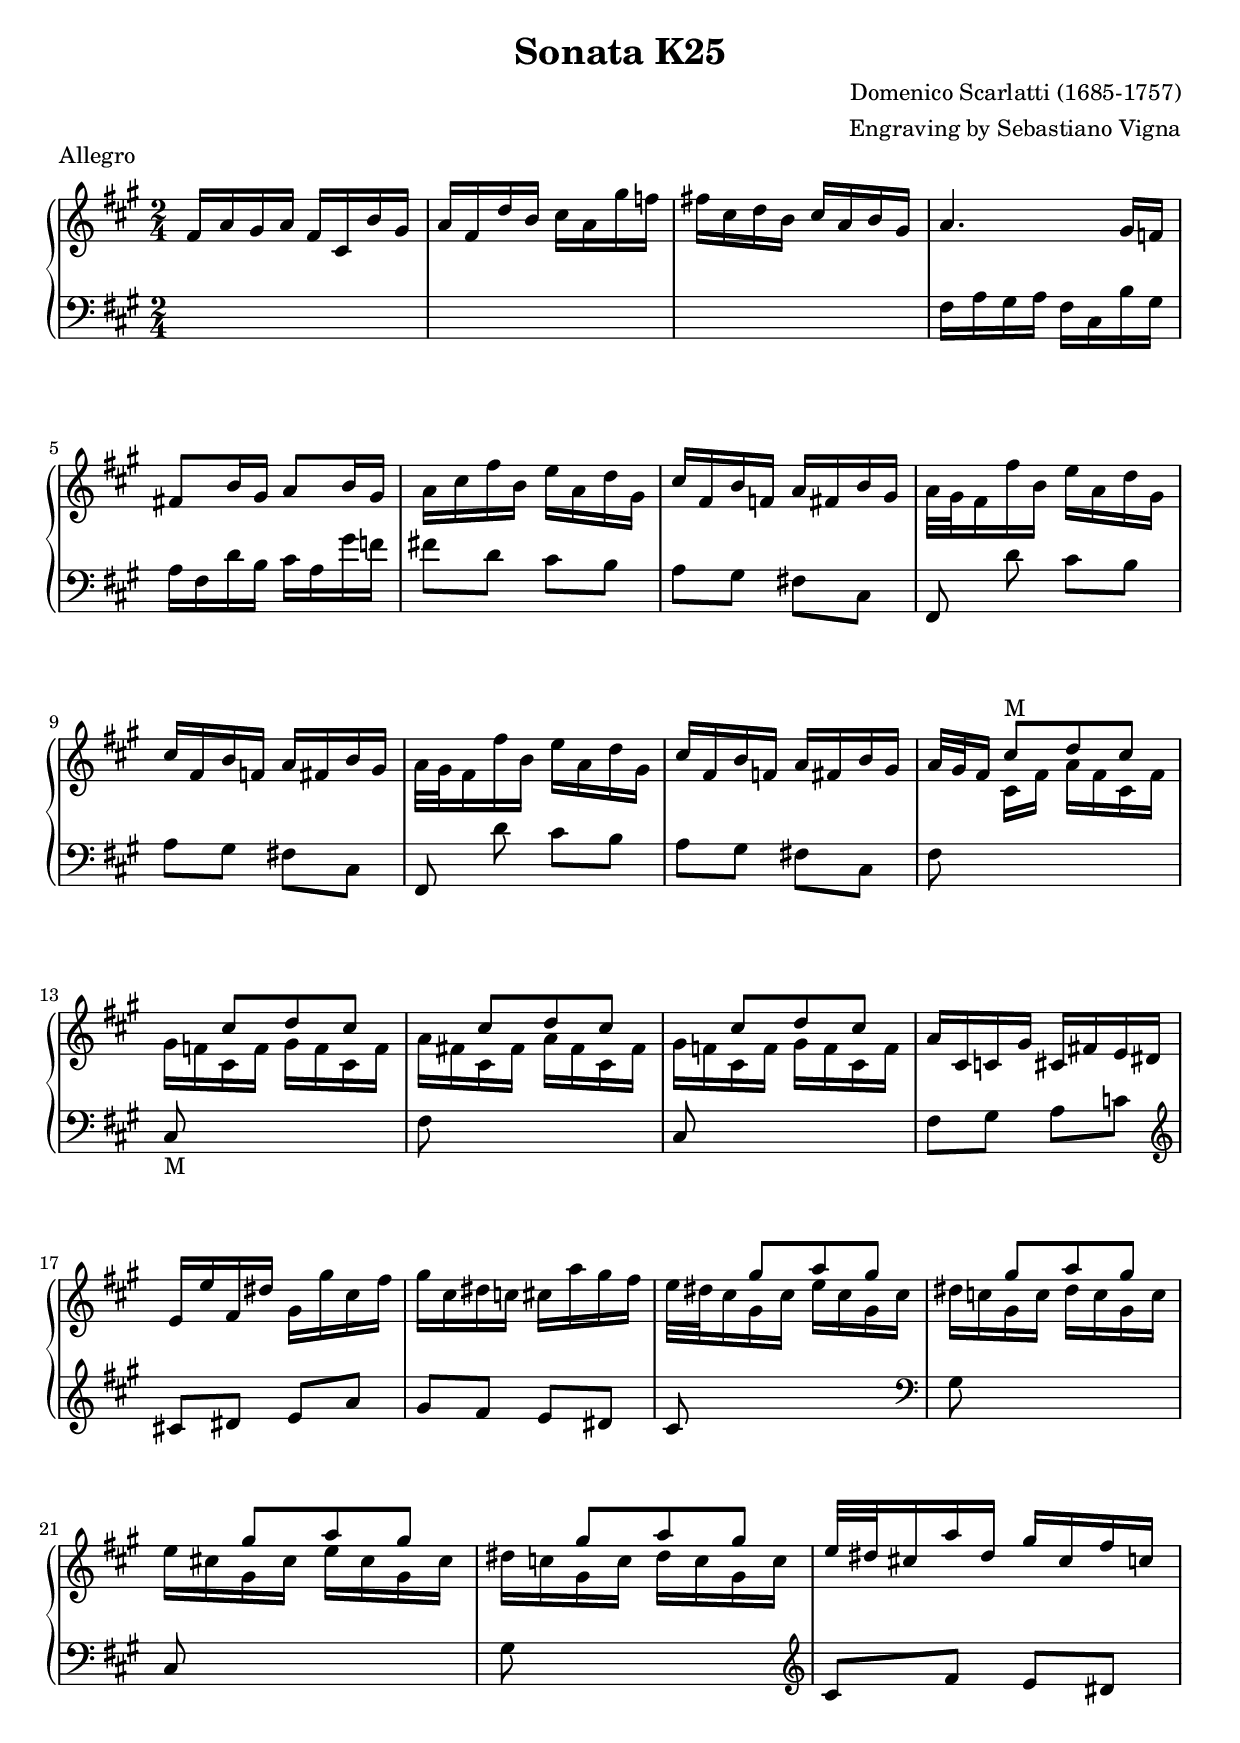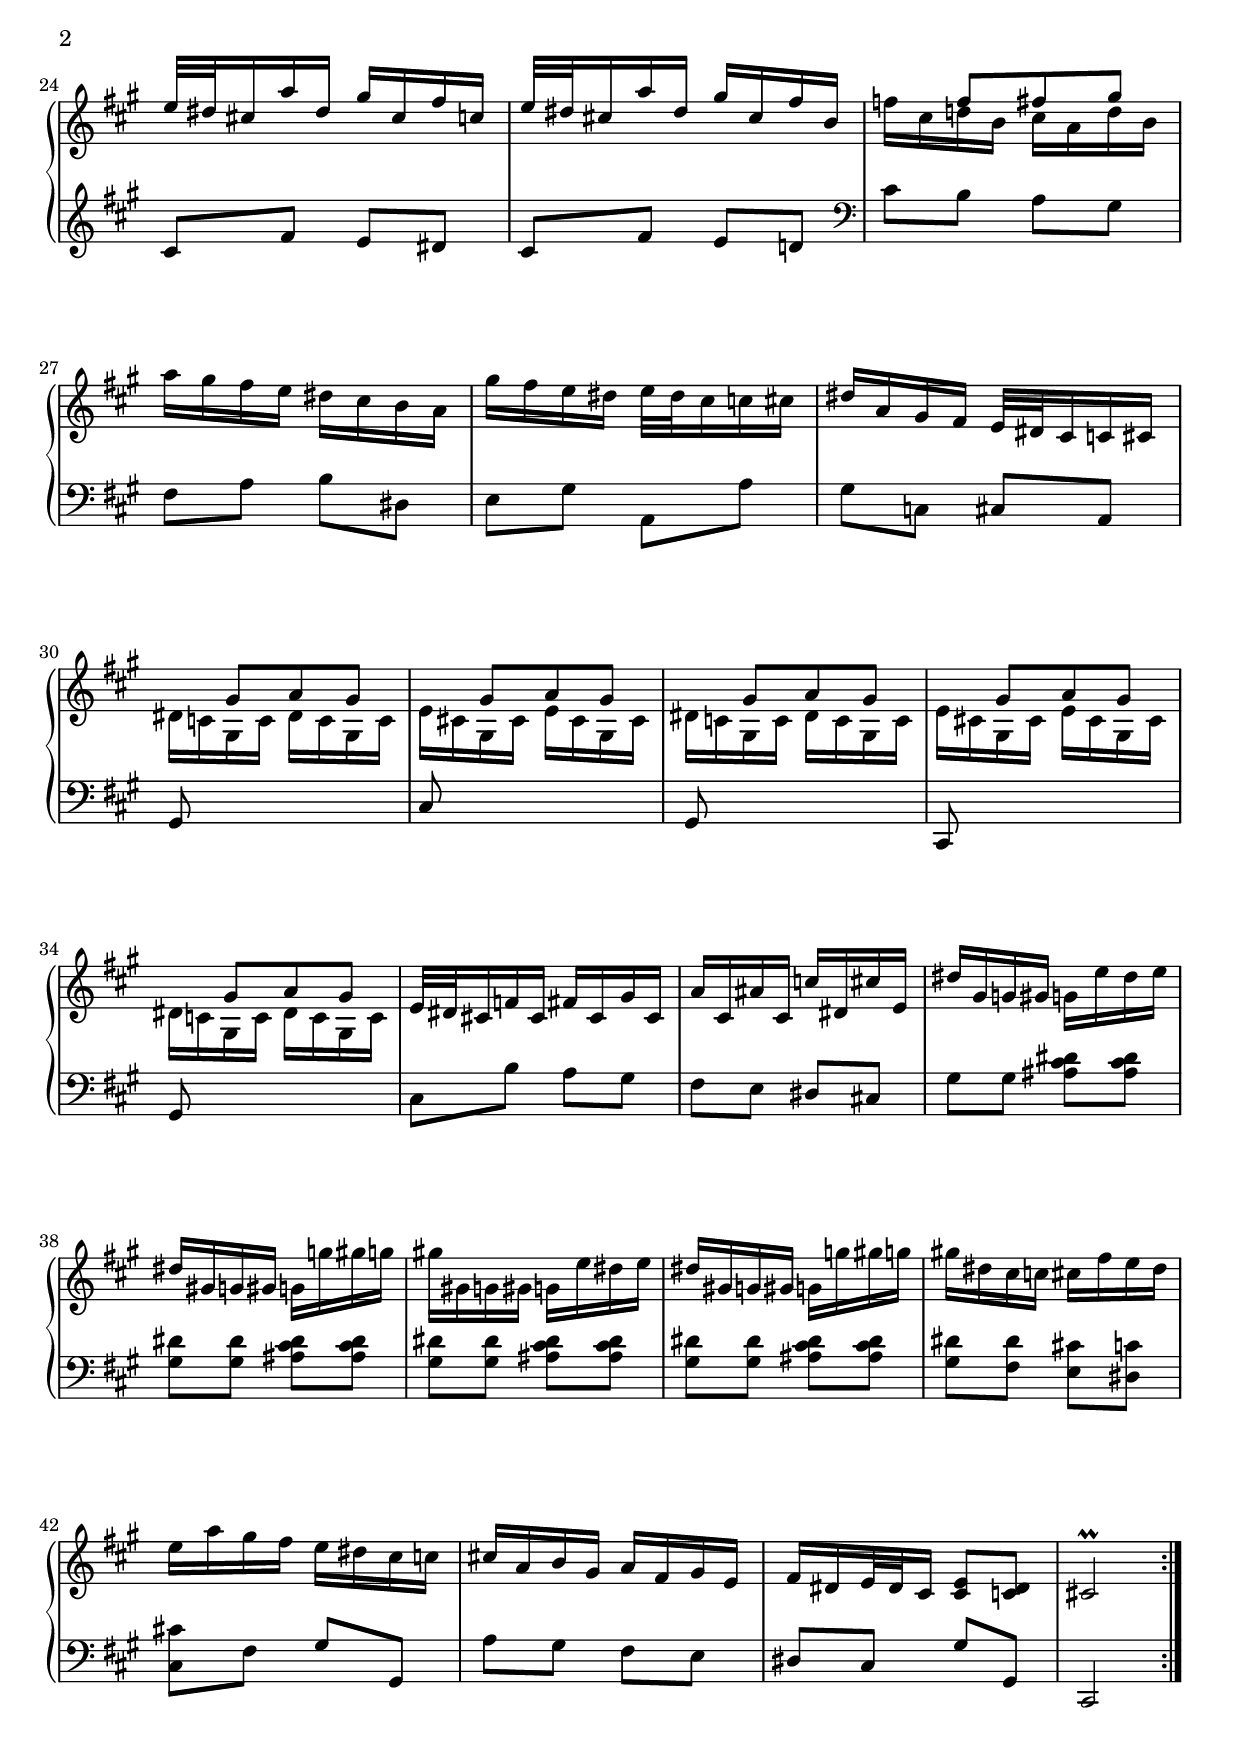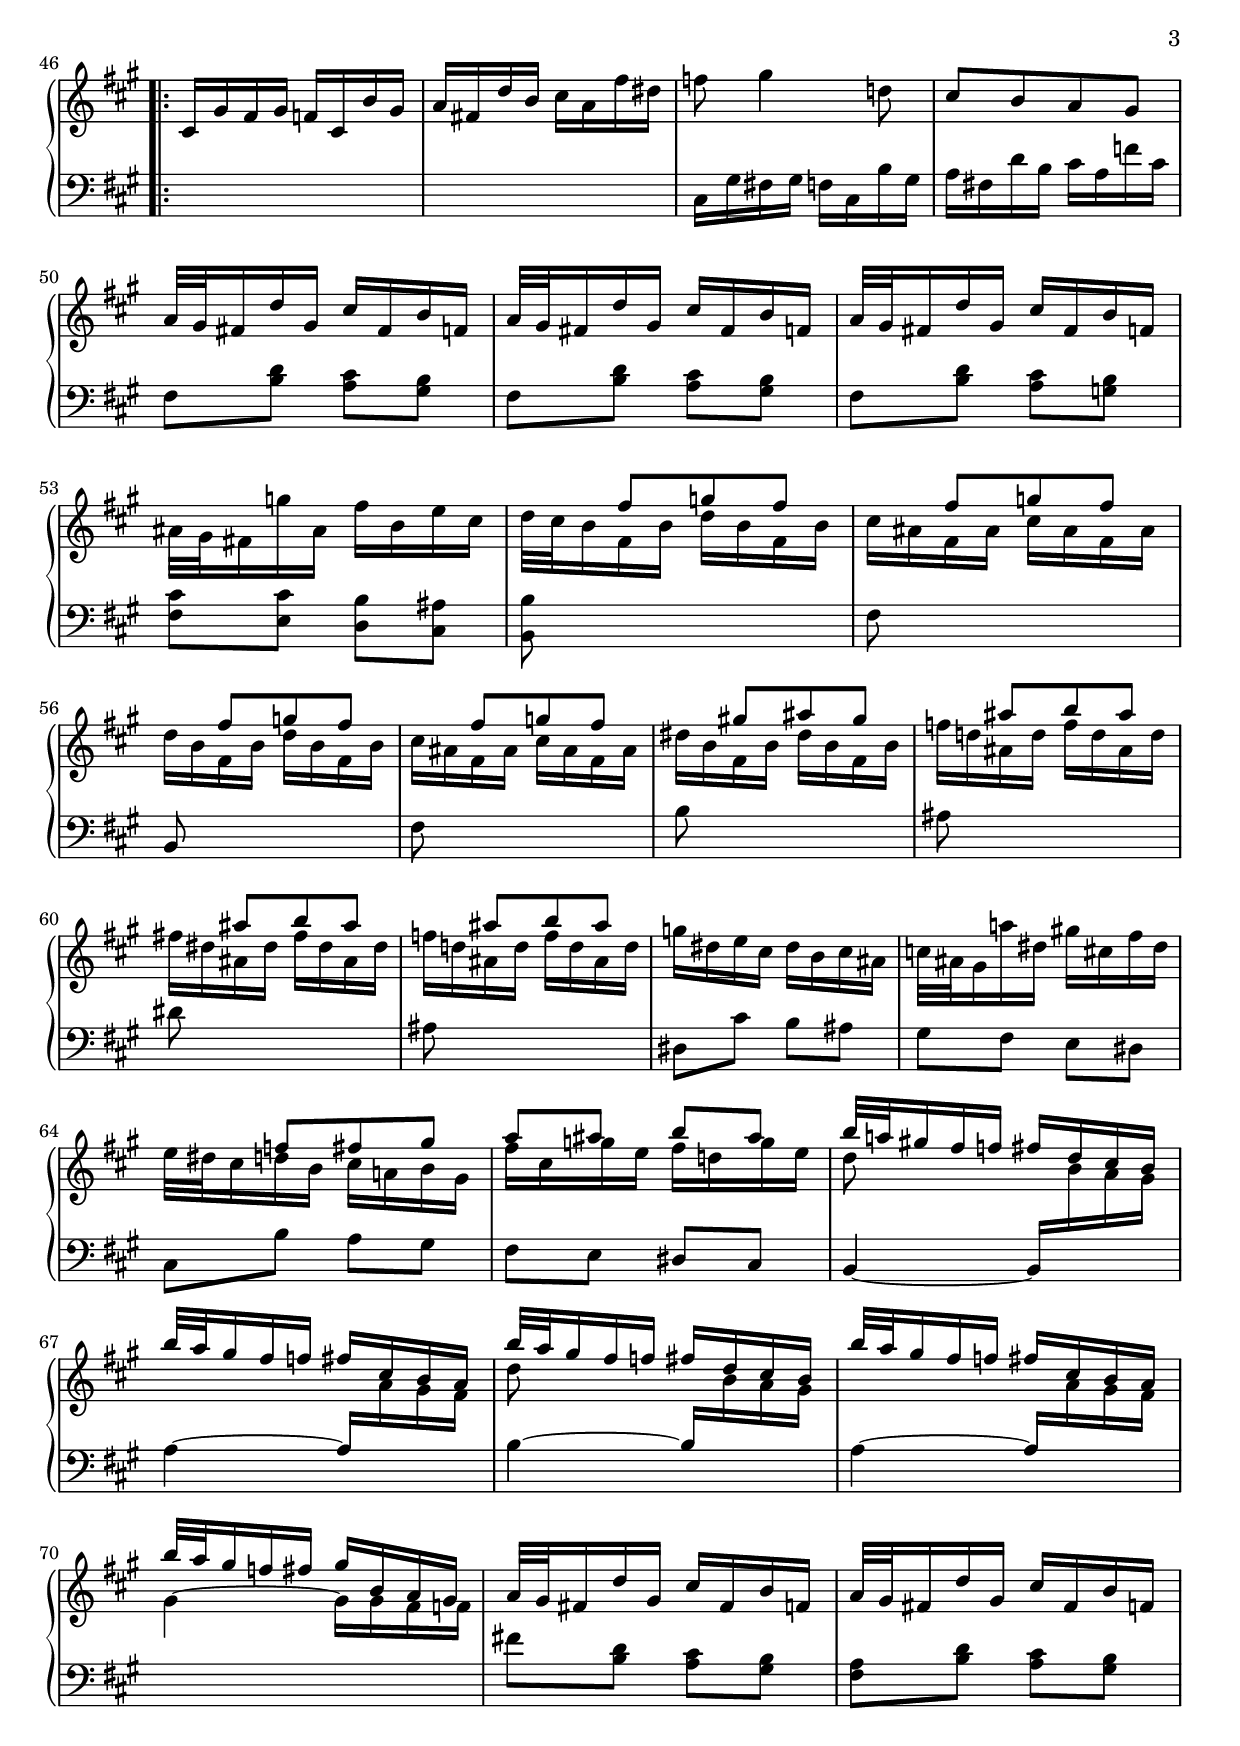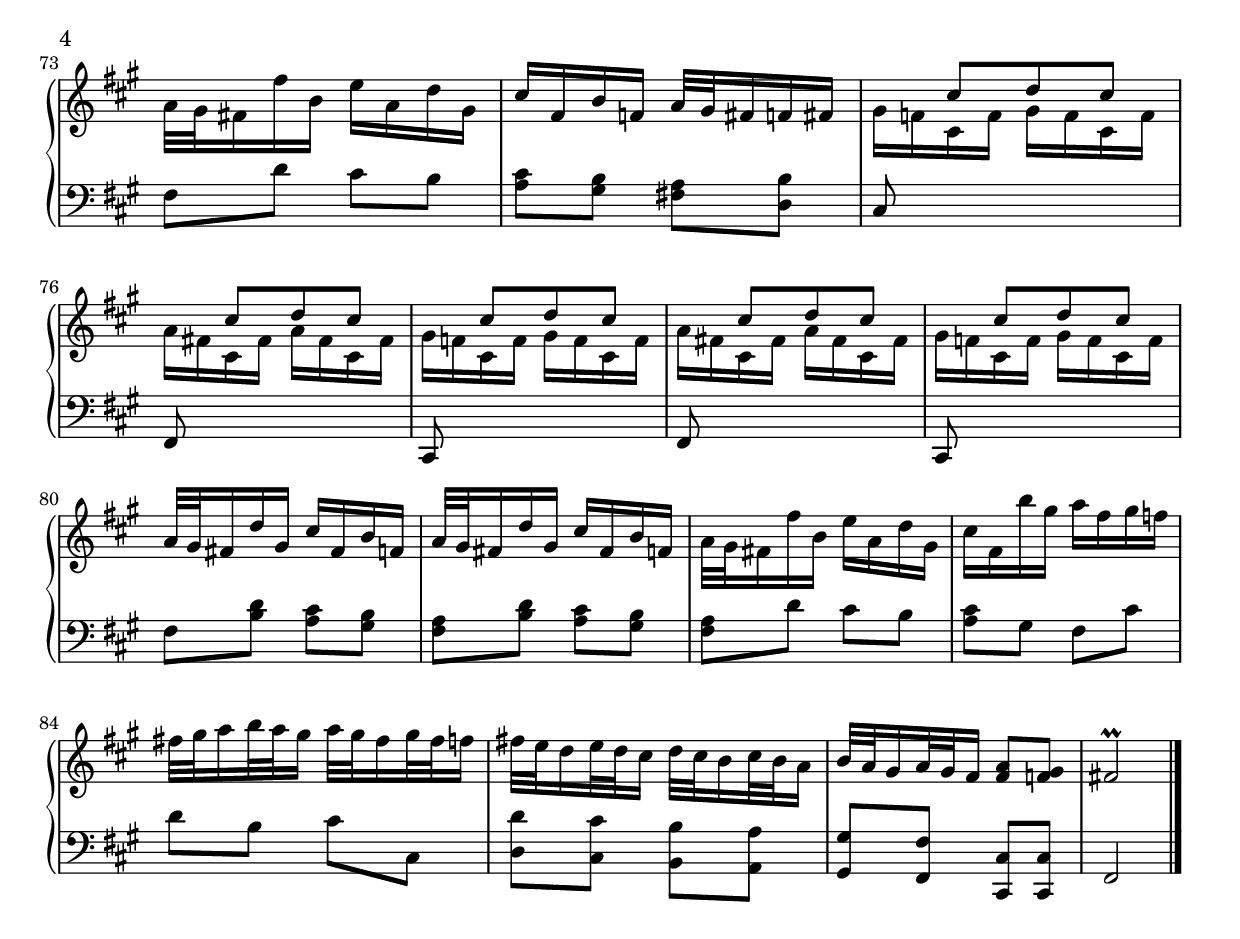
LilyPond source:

% Sonata K25 (Domenico Scarlatti)
% Engraving by Sebastiano Vigna

\version "2.18.0"

\book {
	\header {
		title = "Sonata K25"
		composer = "Domenico Scarlatti (1685-1757)"
		arranger = "Engraving by Sebastiano Vigna"
	}

\score {

\context PianoStaff <<
\accidentalStyle piano
\override Score.SpacingSpanner.shortest-duration-space = #2.5

\context Staff = upper {
	\skip 1 * 10 
}
\context Staff = lower {
	% #(override-auto-beam-setting '(end * * * *) 1 2 'Staff)
	\skip 1 * 10 
}

\context Staff = upper {
\time 2/4
\key fis \minor
\relative c' {
	fis16 a gis a fis cis b' gis  a fis d' b cis a gis' f  fis cis d b cis a b gis
	
	% 4
	a4. gis16 f  fis8 b16 gis a8 b16 gis
	% 6
	a16 cis \repeat unfold 3 { fis b,  e a, d gis,  cis fis, b f a fis b gis a32 gis fis16 }
	% 12 + 1/8
	<< { cis'8^\markup{M}[ d cis] } \\ { cis,16 fis a fis cis fis } >>
	% 13
	<< { s8 cis'[ d cis] } \\ { gis16 f cis f gis f cis f } >>
	<< { s8 cis'8[ d cis] } \\ { a16 fis cis fis a fis cis fis } >>
	<< { s8 cis'[ d cis] } \\ { gis16 f cis f gis f cis f } >>
	% 16
	a16 cis, c gis' cis, fis e dis  e e' fis, dis' gis, gis' cis, fis  gis cis, dis c  cis a' gis fis	
	% 19
	<< { s8 gis[ a gis] } \\ { e32 dis cis16 gis cis e cis gis cis } >>
	<< { s8 gis'[ a gis] } \\ { dis16 c gis c dis c gis c  } >>
	<< { s8 gis'[ a gis] } \\ { e16 cis gis cis e cis gis cis } >>
	<< { s8 gis'[ a gis] } \\ { dis16 c gis c dis c gis c  } >>
	% 23
	\stemUp
	e32 dis cis16  a' dis, gis cis, fis c
	e32 dis cis16  a' dis, gis cis, fis c
	e32 dis cis16  a' dis, gis cis, fis b,
	\stemNeutral
	% 26
	<< { s8 f'8[ fis gis] } \\ { f16 cis d b  cis a d b  } >>
	a' gis fis e  dis cis b a  gis' fis e dis e32 dis cis16 c cis  dis a gis fis  e32 dis cis16 c cis
	% 30
	<< { s8 gis'[ a gis] } \\ { dis16 c gis c dis c gis c  } >>
	<< { s8 gis'[ a gis] } \\ { e16 cis gis cis e cis gis cis  } >>
	<< { s8 gis'[ a gis] } \\ { dis16 c gis c dis c gis c  } >>
	<< { s8 gis'[ a gis] } \\ { e16 cis gis cis e cis gis cis  } >>
	<< { s8 gis'[ a gis] } \\ { dis16 c gis c dis c gis c  } >>
	% 35
	e32 dis cis16 f cis fis cis gis' cis,  a' cis, ais' cis, c' dis, cis' e,  
	% 37
	dis' gis, g gis g e' dis e  dis gis, g gis g g' gis g  gis gis, g gis g e' dis e  dis gis, g gis g g' gis g
	% 41
	gis dis cis c cis fis e dis  e a gis fis e dis cis c  cis a b gis a fis gis e  fis dis e32 dis cis16 <cis e>8 <c dis>
	% 45
	cis2\prall
	
	\pageBreak

	% =============================================================================================
	
	% 46
	cis16 gis' fis gis  f cis b' gis  a fis d' b cis a fis' dis  f8 gis4 d8  cis[ b a gis] 
	% 50
	\repeat unfold 3 { a32 gis fis16 d' gis, cis fis, b f } ais32 gis fis16 g' ais, fis' b, e cis
	% 54
	<< { s8 fis[ g fis] } \\ { d32 cis b16 fis b d b fis b } >>
	<< { s8 fis'[ g fis] } \\ { cis16 ais fis ais cis ais fis ais } >>
	<< { s8 fis'[ g fis] } \\ { d16 b fis b d b fis b } >>
	<< { s8 fis'[ g fis] } \\ { cis16 ais fis ais cis ais fis ais } >>
	<< { s8 gis'[ ais gis] } \\ { dis16 b fis b dis b fis b } >>
	<< { s8 ais'[ b ais] } \\ { f16 d ais d f d ais d } >>
	<< { s8 ais'[ b ais] } \\ { fis16 dis ais dis fis dis ais dis } >>
	<< { s8 ais'[ b ais] } \\ { f16 d ais d f d ais d } >>
	% 62
	g16 dis e cis dis b cis ais  c32 ais gis16 a' dis, gis cis, fis dis
	% 64
	<< { s8 f8[ fis gis] } \\ { e32 dis cis16 d b cis a b gis } >> << { a'8 ais b ais } \\ { fis16 cis g' e fis d g e } >>
	% 66
	\stemUp
	<< { b'32 a gis16 fis f fis d cis b } \\ { d8 } >>
	b'32 a gis16 fis f fis cis b a
	<< { b'32 a gis16 fis f fis d cis b } \\ { d8 } >>
	b'32 a gis16 fis f fis cis b a
	{ b'32 a gis16 f fis gis b, a gis }
	\stemNeutral
	% 71
	\repeat unfold 2 { a32 gis fis16 d' gis, cis fis, b f } a32 gis fis16 fis' b, e a, d gis,  cis fis, b f a32 gis fis16 f fis
	% 75
	<< { s8 cis'[ d cis] } \\ { gis16 f cis f gis f cis f } >>
	<< { s8 cis'8[ d cis] } \\ { a16 fis cis fis a fis cis fis } >>
	<< { s8 cis'[ d cis] } \\ { gis16 f cis f gis f cis f } >>
	<< { s8 cis'8[ d cis] } \\ { a16 fis cis fis a fis cis fis } >>
	<< { s8 cis'[ d cis] } \\ { gis16 f cis f gis f cis f } >>
	% 80
	\repeat unfold 2 { a32 gis fis16 d' gis, cis fis, b f } a32 gis fis16 fis' b, e a, d gis,
	% 83
	cis fis, b' gis a fis gis f  fis32 gis a16  b32 a gis16 a32 gis fis16  gis32 fis f16 
	% 85
	fis32 e d16 e32 d cis16 d32 cis b16 cis32 b a16 b32 a gis16 a32 gis fis16 <fis a>8 <f gis> fis2\prall
	
	
}
}
\context Staff = lower {
\key fis \minor
\clef bass
\relative c { 
	s1.
	
	%4
	fis16[ a gis a]  fis[ cis b' gis]  a[ fis d' b]  cis[ a gis' f]
	% 6
	fis8 d cis b  a gis fis cis   fis,\noBeam d'' cis b   a gis fis cis   fis,\noBeam d'' cis b   a gis fis cis
	% 12
	fis8 s4.  cis8_\markup{M} s4.  fis8 s4. cis8 s4.
	% 16
	fis8 gis a c \clef treble cis dis e a  gis fis e dis
	% 19
	cis8 s4. \clef bass  gis8 s4. cis,8 s4. gis'8 s4.
	% 23
	%\change Staff = upper \stemDown
	\clef treble
	cis8 fis e dis  cis fis e dis  cis fis e d
	%\change Staff = lower \stemNeutral
	\clef bass
	% 26
	cis8 b a gis fis a b dis, e gis a,[ a'] gis c, cis a
	% 30
	gis8 s4.  cis8 s4.  gis8 s4. cis,8 s4. gis'8 s4.
	% 35
	cis8 b' a gis fis e dis cis
	% 37
	gis'8 gis <dis' cis ais>8 <dis cis ais>8 \repeat unfold 3 { <gis, dis'> <gis dis'> <dis' cis ais>8 <dis cis ais>8 }
	% 41
	<gis, dis'>8 <fis dis'> <e cis'> <dis c'> <cis cis'> fis gis[ gis,] a' gis fis e dis cis gis'[ gis,] 
	% 45
	cis,2 \bar ":..:" \break

	% =============================================================================================
	
	% 46
	s2 s2 cis'16[ gis' fis gis]  f[ cis b' gis]  a[ fis d' b]  cis[ a f' cis]
	% 50
	\repeat unfold 2 { fis,8 <b d> <a cis> <gis b> } fis8 <b d> <a cis> <g b>  <fis cis'>8 <e cis'> <d b'> <cis ais'>
	% 54
	<b b'>8 s4.  fis'8 s4. b,8 s4. fis'8 s4. b8 s4. ais8 s4. dis8 s4. ais8 s4.
	% 62
	dis,8 cis' b ais  gis fis e dis
	% 64
	cis b' a gis fis e dis cis
	% 66
	b4 ~ b16 \change Staff = upper b'' a gis \change Staff = lower
	a,4 ~ a16 \change Staff = upper a' gis fis \change Staff = lower
	b,4 ~ b16 \change Staff = upper b' a gis \change Staff = lower
	a,4 ~ a16 \change Staff = upper a' gis fis
	\stemDown 
	% \override Voice.Stem.length = #9 
	\override Voice.Stem.details.stem-shorten = #'(0 0)
	gis4 ~ gis16 gis fis f \change Staff = lower \stemNeutral
	\revert Voice.Stem.details.stem-shorten
	% 71
	fis8 <b, d> <a cis> <gis b> <fis a> <b d> <a cis> <gis b> fis d' cis b <a cis> <gis b> <fis a> <d b'>
	% 75
	cis8 s4. fis,8 s4. cis8 s4. fis8 s4. cis8 s4.
	% 80
	fis'8 <b d> <a cis> <gis b> <fis a> <b d> <a cis> <gis b> <fis a> d' cis b
	% 83
	<a cis> gis fis cis' d b cis[ cis,] <d d'> <cis cis'> <b b'> <a a'> <gis gis'> <fis fis'> <cis cis'> <cis cis'> fis2 
	\bar "|."
	
}
}
>>

\header {
	piece ="Allegro" 
}

	
  \midi {
    \tempo 4 = 80
    }


        \layout { 
	  indent = 0\mm
	  raggestlast = ##t
	}
}

}
